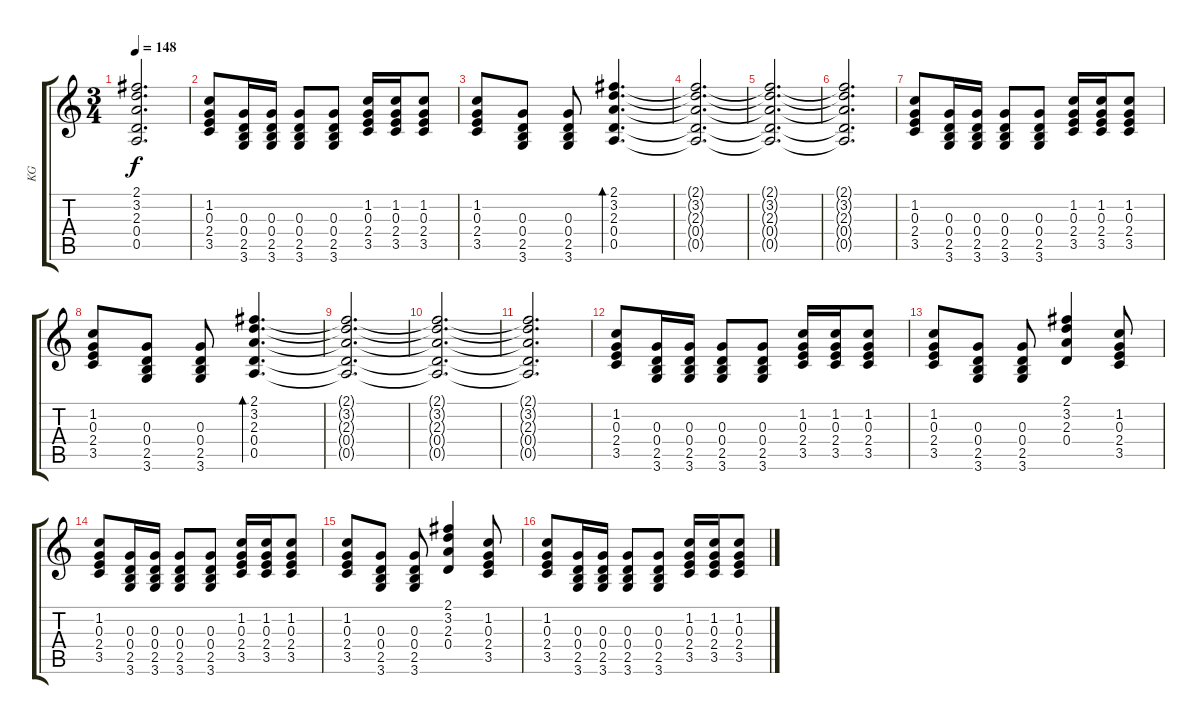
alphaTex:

\track ("KG" "KG") {instrument acousticguitarnylon}
\staff {score tabs}
\tuning (E4 B3 G3 D3 A2 E2) {hide}
\ts (3 4)
\tempo 148
\clef g2
\ks c
(2.1{t} 3.2{t} 2.3{t} 0.4{t} 0.5{t}).2{d dy f} |
(1.2 0.3 2.4 3.5).8 (0.3 0.4 2.5 3.6).16 (0.3 0.4 2.5 3.6).16 (0.3 0.4 2.5 3.6).8 (0.3 0.4 2.5 3.6).8 (1.2 0.3 2.4 3.5).16 (1.2 0.3 2.4 3.5).16 (1.2 0.3 2.4 3.5).8 |
(1.2 0.3 2.4 3.5).8 (0.3 0.4 2.5 3.6).8 (0.3 0.4 2.5 3.6).8 (2.1 3.2 2.3 0.4 0.5).4{d bd 120} |
(2.1{t} 3.2{t} 2.3{t} 0.4{t} 0.5{t}).2{d} |
(2.1{t} 3.2{t} 2.3{t} 0.4{t} 0.5{t}).2{d} |
(2.1{t} 3.2{t} 2.3{t} 0.4{t} 0.5{t}).2{d} |
(1.2 0.3 2.4 3.5).8 (0.3 0.4 2.5 3.6).16 (0.3 0.4 2.5 3.6).16 (0.3 0.4 2.5 3.6).8 (0.3 0.4 2.5 3.6).8 (1.2 0.3 2.4 3.5).16 (1.2 0.3 2.4 3.5).16 (1.2 0.3 2.4 3.5).8 |
(1.2 0.3 2.4 3.5).8 (0.3 0.4 2.5 3.6).8 (0.3 0.4 2.5 3.6).8 (2.1 3.2 2.3 0.4 0.5).4{d bd 120} |
(2.1{t} 3.2{t} 2.3{t} 0.4{t} 0.5{t}).2{d} |
(2.1{t} 3.2{t} 2.3{t} 0.4{t} 0.5{t}).2{d} |
(2.1{t} 3.2{t} 2.3{t} 0.4{t} 0.5{t}).2{d} |
(1.2 0.3 2.4 3.5).8 (0.3 0.4 2.5 3.6).16 (0.3 0.4 2.5 3.6).16 (0.3 0.4 2.5 3.6).8 (0.3 0.4 2.5 3.6).8 (1.2 0.3 2.4 3.5).16 (1.2 0.3 2.4 3.5).16 (1.2 0.3 2.4 3.5).8 |
(1.2 0.3 2.4 3.5).8 (0.3 0.4 2.5 3.6).8 (0.3 0.4 2.5 3.6).8 (2.1 3.2 2.3 0.4).4 (1.2 0.3 2.4 3.5).8 |
(1.2 0.3 2.4 3.5).8 (0.3 0.4 2.5 3.6).16 (0.3 0.4 2.5 3.6).16 (0.3 0.4 2.5 3.6).8 (0.3 0.4 2.5 3.6).8 (1.2 0.3 2.4 3.5).16 (1.2 0.3 2.4 3.5).16 (1.2 0.3 2.4 3.5).8 |
(1.2 0.3 2.4 3.5).8 (0.3 0.4 2.5 3.6).8 (0.3 0.4 2.5 3.6).8 (2.1 3.2 2.3 0.4).4 (1.2 0.3 2.4 3.5).8 |
(1.2 0.3 2.4 3.5).8 (0.3 0.4 2.5 3.6).16 (0.3 0.4 2.5 3.6).16 (0.3 0.4 2.5 3.6).8 (0.3 0.4 2.5 3.6).8 (1.2 0.3 2.4 3.5).16 (1.2 0.3 2.4 3.5).16 (1.2 0.3 2.4 3.5).8
